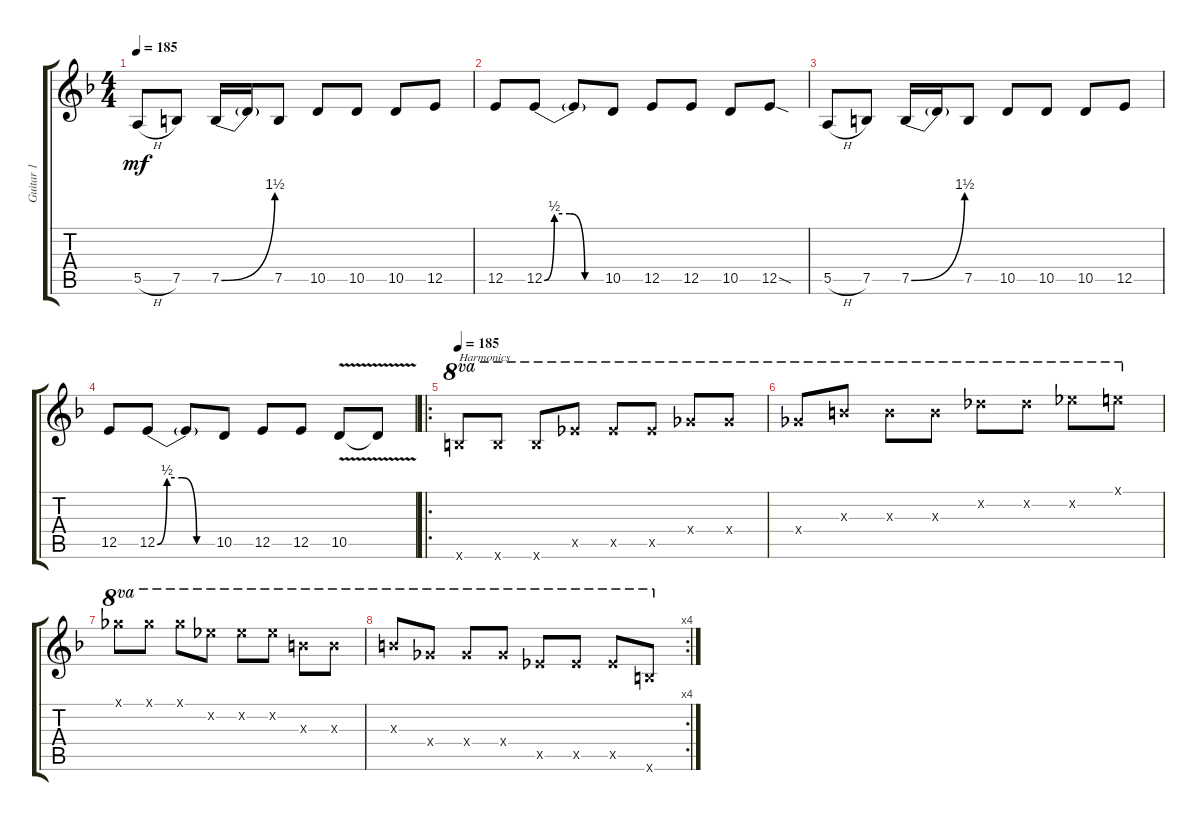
\track ("Guitar 1" "Guitar 1") {instrument distortionguitar}
\staff {score tabs}
\tuning (B3 Gb3 D3 A2 E2 B1) {hide}
\ts (4 4)
\tempo 185
\clef g2
\ks f
5.5{h}.8{dy mf} 7.5.8 7.5{be (bend 0 0 60 6)}.16 7.5{t}.16 7.5.8 10.5.8 10.5.8 10.5.8 12.5.8 |
12.5.8 12.5{be (custom 0 0 10 2 25 2 40 0 60 0)}.8 12.5{t}.8 10.5.8 12.5.8 12.5.8 10.5.8 12.5{sod}.8 |
5.5{h}.8 7.5.8 7.5{be (bend 0 0 60 6)}.16 7.5{t}.16 7.5.8 10.5.8 10.5.8 10.5.8 12.5.8 |
12.5.8 12.5{be (custom 0 0 10 2 25 2 40 0 60 0)}.8 12.5{t}.8 10.5.8 12.5.8 12.5.8 10.5{v}.8 10.5{v t}.8 |
\ro
\tempo 185
24.6{x}.8{ot 8va txt "Harmonics"} 24.6{x}.8{ot 8va} 24.6{x}.8{ot 8va} 23.5{x}.8{ot 8va} 23.5{x}.8{ot 8va} 23.5{x}.8{ot 8va} 21.4{x}.8{ot 8va} 21.4{x}.8{ot 8va} |
21.4{x}.8{ot 8va} 21.3{x}.8{ot 8va} 21.3{x}.8{ot 8va} 21.3{x}.8{ot 8va} 19.2{x}.8{ot 8va} 19.2{x}.8{ot 8va} 21.2{x}.8{ot 8va} 17.1{x}.8{ot 8va} |
19.1{x}.8{ot 8va} 19.1{x}.8{ot 8va} 19.1{x}.8{ot 8va} 21.2{x}.8{ot 8va} 21.2{x}.8{ot 8va} 21.2{x}.8{ot 8va} 21.3{x}.8{ot 8va} 21.3{x}.8{ot 8va} |
\rc 4
21.3{x}.8{ot 8va} 21.4{x}.8{ot 8va} 21.4{x}.8{ot 8va} 21.4{x}.8{ot 8va} 23.5{x}.8{ot 8va} 23.5{x}.8{ot 8va} 23.5{x}.8{ot 8va} 24.6{x}.8{ot 8va}
